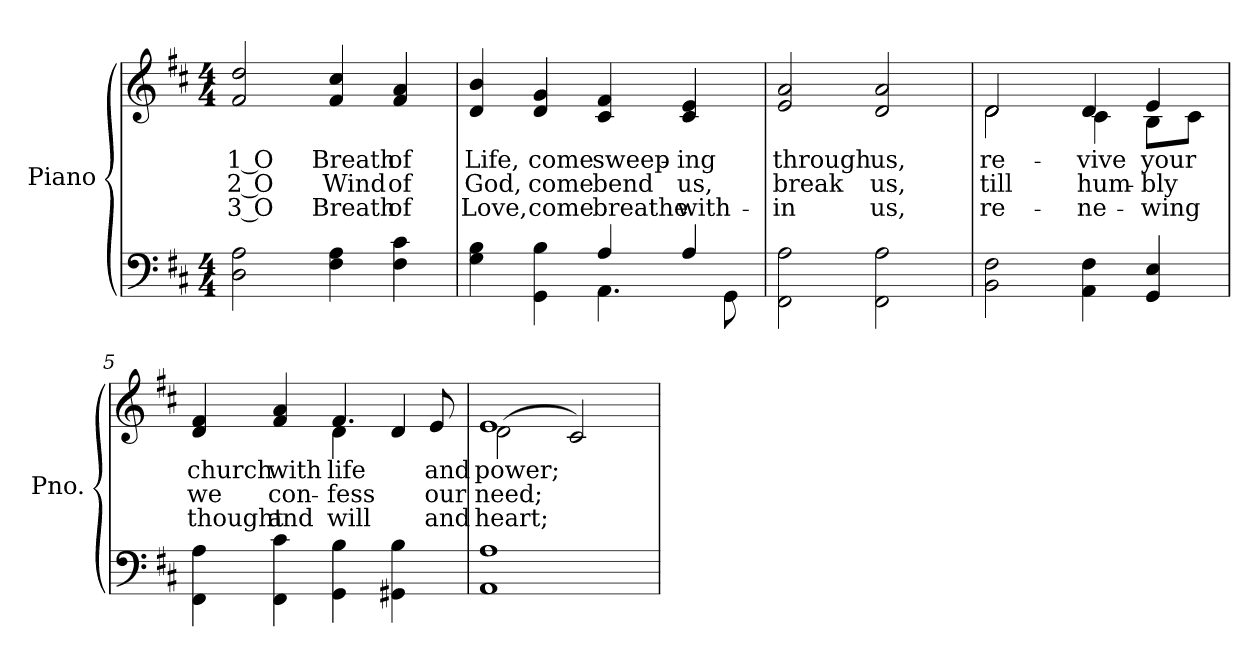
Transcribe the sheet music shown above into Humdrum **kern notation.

**kern	**kern	**text	**text	**text
*part2	*part1	*part1	*part1	*part1
*staff2	*staff1	*staff1	*staff1	*staff1
*I"Piano	*I"Piano	*	*	*
*I'Pno.	*I'Pno.	*	*	*
!!LO:PB:g=z
*clefF4	*clefG2	*	*	*
*k[f#c#]	*k[f#c#]	*	*	*
*D:	*D:	*	*	*
*M4/4	*M4/4	*	*	*
=1	=1	=1	=1	=1
!	!	!LO:LY:b:color=#000000	!LO:LY:b:color=#000000	!LO:LY:b:color=#000000
2Di\ 2Ai	2f#i/ 2ddi	1 O	2 O	3 O
!	!	!LO:LY:b:color=#000000	!LO:LY:b:color=#000000	!LO:LY:b:color=#000000
4F#i\ 4Ai	4f#i/ 4cc#i	Breath	Wind	Breath
!	!	!LO:LY:b:color=#000000	!LO:LY:b:color=#000000	!LO:LY:b:color=#000000
4F#i\ 4c#i	4f#i/ 4ai	of	of	of
=2	=2	=2	=2	=2
*^	*	*	*	*
!	!	!	!LO:LY:b:color=#000000	!LO:LY:b:color=#000000	!LO:LY:b:color=#000000
4Gi\ 4Bi	2ryy	4di/ 4bi	Life,	God,	Love,
!	!	!	!LO:LY:b:color=#000000	!LO:LY:b:color=#000000	!LO:LY:b:color=#000000
4GGi\ 4Bi	.	4di/ 4gi	come	come	come
!	!	!	!LO:LY:b:color=#000000	!LO:LY:b:color=#000000	!LO:LY:b:color=#000000
4Ai/	4.AAi\	4c#i/ 4f#i	sweep-	bend	breathe
!	!	!	!LO:LY:b:color=#000000	!LO:LY:b:color=#000000	!LO:LY:b:color=#000000
4Ai/	.	4c#i/ 4ei	-ing	us,	with-
.	8GGi\	.	.	.	.
*v	*v	*	*	*	*
=3	=3	=3	=3	=3
*^	*	*	*	*
!	!	!	!LO:LY:b:color=#000000	!LO:LY:b:color=#000000	!LO:LY:b:color=#000000
*v	*v	*	*	*	*
2FF#i\ 2Ai	2ei/ 2ai	through	break	-in
!	!	!LO:LY:b:color=#000000	!LO:LY:b:color=#000000	!LO:LY:b:color=#000000
2FF#i\ 2Ai	2di/ 2ai	us,	us,	us,
=4	=4	=4	=4	=4
!	!	!LO:LY:b:color=#000000	!LO:LY:b:color=#000000	!LO:LY:b:color=#000000
*	*^	*	*	*
2BBi\ 2F#i	2di/	2di\	re-	till	re-
!	!	!	!LO:LY:b:color=#000000	!LO:LY:b:color=#000000	!LO:LY:b:color=#000000
4AAi\ 4F#i	4di/	4c#i\	-vive	hum-	-ne-
!	!	!	!LO:LY:b:color=#000000	!LO:LY:b:color=#000000	!LO:LY:b:color=#000000
4GGi/ 4Ei	4ei/	8Bi\L	your	-bly	-wing
.	.	8c#i\J	.	.	.
!!LO:LB:g=z	!!
=5	=5	=5	=5	=5	=5
!	!	!	!LO:LY:b:color=#000000	!LO:LY:b:color=#000000	!LO:LY:b:color=#000000
4FF#i\ 4Ai	4di/ 4f#i	2ryy	church	we	thought
!	!	!	!LO:LY:b:color=#000000	!LO:LY:b:color=#000000	!LO:LY:b:color=#000000
4FF#i\ 4c#i	4f#i/ 4ai	.	with	con-	and
!	!	!	!LO:LY:b:color=#000000	!LO:LY:b:color=#000000	!LO:LY:b:color=#000000
4GGi\ 4Bi	4.f#i/	4di\	life	-fess	will
4GG#Xi\ 4Bi	.	4di/	.	.	.
!	!	!	!LO:LY:b:color=#000000	!LO:LY:b:color=#000000	!LO:LY:b:color=#000000
.	8ei/	.	and	our	and
=6	=6	=6	=6	=6	=6
!	!	!	!LO:LY:b:color=#000000	!LO:LY:b:color=#000000	!LO:LY:b:color=#000000
1AAi 1Ai	1ei	(2di\	power;	need;	heart;
.	.	2c#i/)	.	.	.
*	*v	*v	*	*	*
=	=	=	=	=
*-	*-	*-	*-	*-
